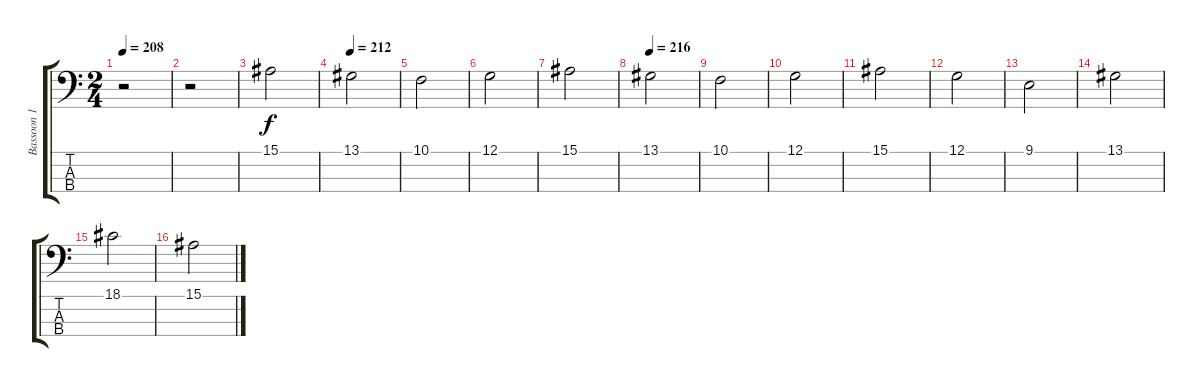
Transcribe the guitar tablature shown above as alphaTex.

\track ("Bassoon 1" "Bassoon 1") {instrument bassoon}
\staff {score tabs}
\tuning (G2 D2 A1 E1) {hide}
\ts (2 4)
\tempo 208
\clef f4
\ks c
r.2{dy fff} |
r.2 |
15.1.2{dy f} |
\tempo 212
13.1.2 |
10.1.2 |
12.1.2 |
15.1.2 |
\tempo 216
13.1.2 |
10.1.2 |
12.1.2 |
15.1.2 |
12.1.2 |
9.1.2 |
13.1.2 |
18.1.2 |
15.1.2
